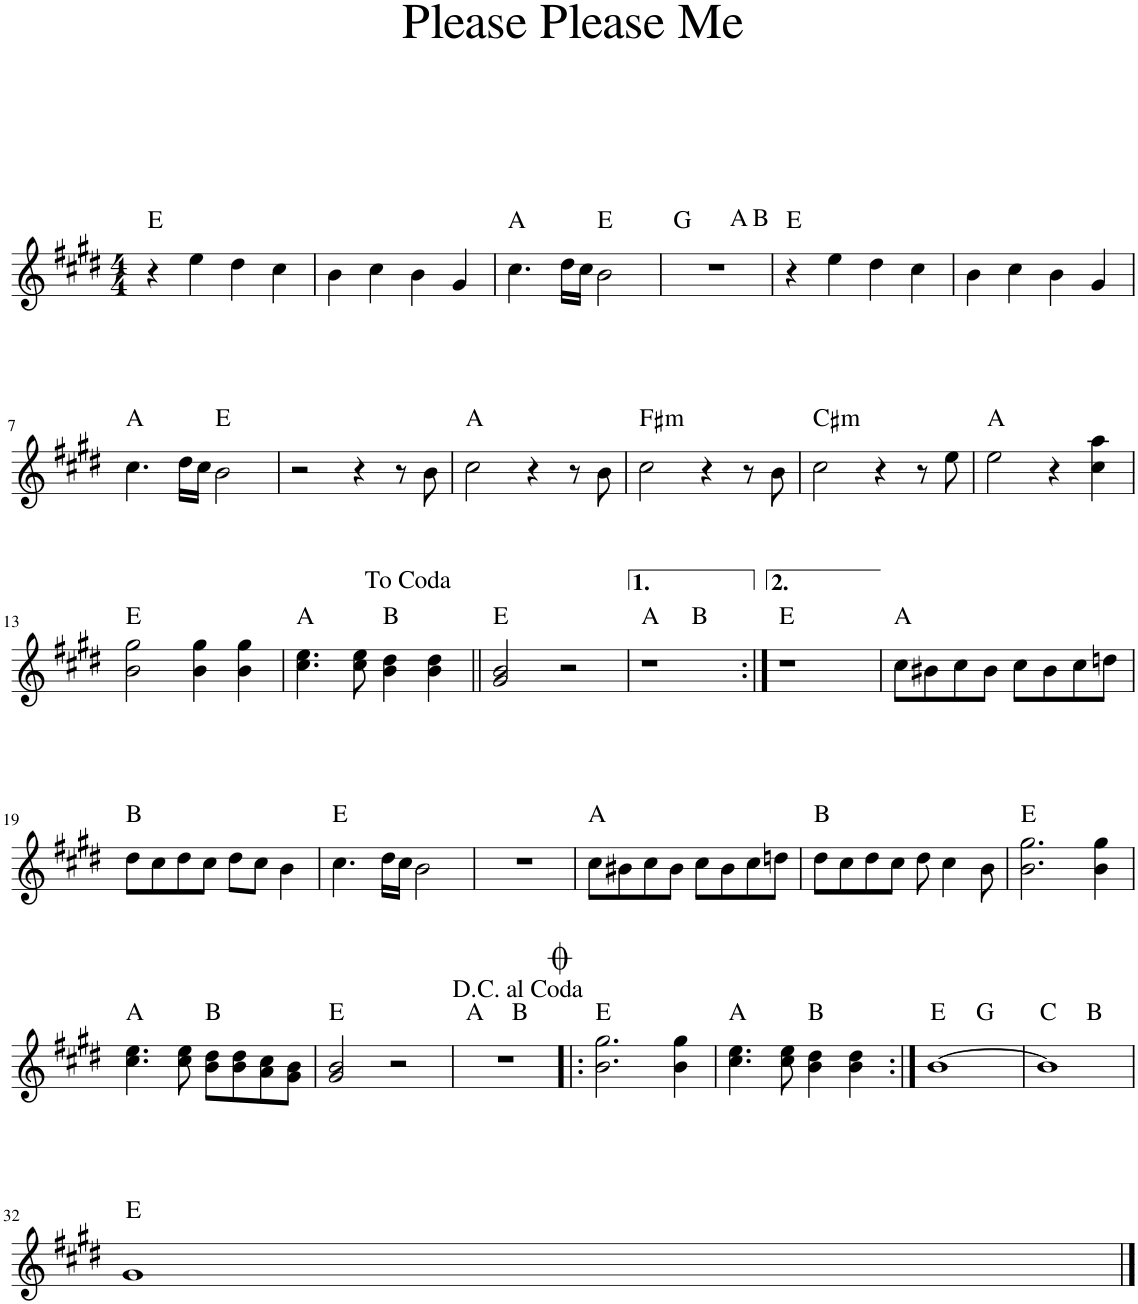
**kern	**harte
*part1	*part1
*staff1	*
*I"Piano	*
*I'Pno.	*
*clefG2	*
*k[f#c#g#d#]	*
*M4/4	*
=1	=1
4r	E:maj
4ee\	.
4dd#\	.
4cc#\	.
=2	=2
4b\	.
4cc#\	.
4b\	.
4g#/	.
=3	=3
4.cc#\	A:maj
16dd#\LL	.
16cc#\JJ	.
2b\	E:maj
=4	=4
*^	*
*	*^	*
1r	2ryy	2.ryy	G:maj
.	2ryy	.	A:maj
.	.	4ryy	B:maj
*v	*v	*v	*
=5	=5
4r	E:maj
4ee\	.
4dd#\	.
4cc#\	.
=6	=6
4b\	.
4cc#\	.
4b\	.
4g#/	.
!!LO:LB:g=z
=7	=7
4.cc#\	A:maj
16dd#\LL	.
16cc#\JJ	.
2b\	E:maj
=8	=8
2r	.
4r	.
8r	.
8b\	.
=9	=9
2cc#\	A:maj
4r	.
8r	.
8b\	.
=10	=10
!	!LO:H:kt=m
2cc#\	F#:min
4r	.
8r	.
8b\	.
=11	=11
!	!LO:H:kt=m
2cc#\	C#:min
4r	.
8r	.
8ee\	.
=12	=12
2ee\	A:maj
4r	.
4cc#\ 4aa\	.
!!LO:LB:g=z
=13	=13
2b\ 2gg#\	E:maj
4b\ 4gg#\	.
4b\ 4gg#\	.
=14	=14
4.cc#\ 4.ee\	A:maj
8cc#\ 8ee\	.
4b\ 4dd#\	B:maj
4b\ 4dd#\	.
=15||	=15||
2g#/ 2b/	E:maj
2r	.
=16	=16
*^	*
1r	2ryy	A:maj
.	2ryy	B:maj
*v	*v	*
=17:|!	=17:|!
1r	E:maj
=18	=18
8cc#\L	A:maj
8b#X\	.
8cc#\	.
8b#\J	.
8cc#\L	.
8b#\	.
8cc#\	.
8ddn\J	.
!!LO:LB:g=z
=19	=19
8dd#\L	B:maj
8cc#\	.
8dd#\	.
8cc#\J	.
8dd#\L	.
8cc#\J	.
4b\	.
=20	=20
4.cc#\	E:maj
16dd#\LL	.
16cc#\JJ	.
2b\	.
=21	=21
1r	.
=22	=22
8cc#\L	A:maj
8b#X\	.
8cc#\	.
8b#\J	.
8cc#\L	.
8b#\	.
8cc#\	.
8ddn\J	.
=23	=23
8dd#\L	B:maj
8cc#\	.
8dd#\	.
8cc#\J	.
8dd#\	.
4cc#\	.
8b\	.
=24	=24
2.b\ 2.gg#\	E:maj
4b\ 4gg#\	.
!!LO:LB:g=z
=25	=25
4.cc#\ 4.ee\	A:maj
8cc#\ 8ee\	.
8b\ 8dd#\L	B:maj
8b\ 8dd#\	.
8a\ 8cc#\	.
8g#\ 8b\J	.
=26	=26
2g#/ 2b/	E:maj
2r	.
=27	=27
*^	*
1r	2ryy	A:maj
.	2ryy	B:maj
*v	*v	*
=28!|:	=28!|:
2.b\ 2.gg#\	E:maj
4b\ 4gg#\	.
=29	=29
4.cc#\ 4.ee\	A:maj
8cc#\ 8ee\	.
4b\ 4dd#\	B:maj
4b\ 4dd#\	.
=30:|!	=30:|!
*^	*
[1b	2ryy	E:maj
.	2ryy	G:maj
=31	=31	=31
1b]	2ryy	C:maj
.	2ryy	B:maj
*v	*v	*
!!LO:LB:g=z
=32	=32
1g#	E:maj
==	==
*-	*-
